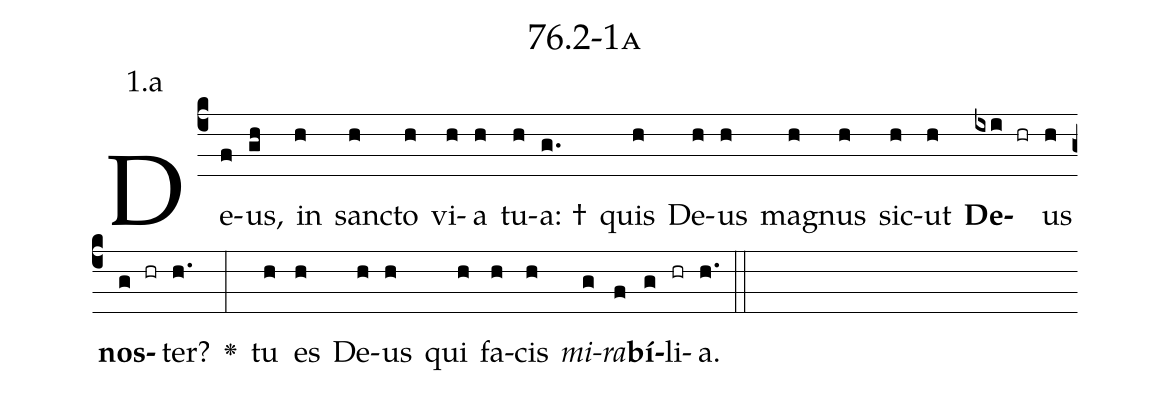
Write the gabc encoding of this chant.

name: 76.2-1a;
annotation: 1.a;
%%
(c4)De(f)us,(gh) in(h) sanc(h)to(h) vi(h)a(h) tu(h)a: †(g.) quis(h) De(h)us(h) ma(h)gnus(h) sic(h)ut(h) <b>De</b>(ixi hr)us(h) <b>nos</b>(g hr)ter?(h.) <v>\greheightstar</v>(:) tu(h) es(h) De(h)us(h) qui(h) fa(h)cis(h) <i>mi</i>(g)<i>ra</i>(f)<b>bí</b>(g)li(hr)a.(h.) (::)


%E(h) u(h) o(g) u(f) a(g) e.(h.) (::)
